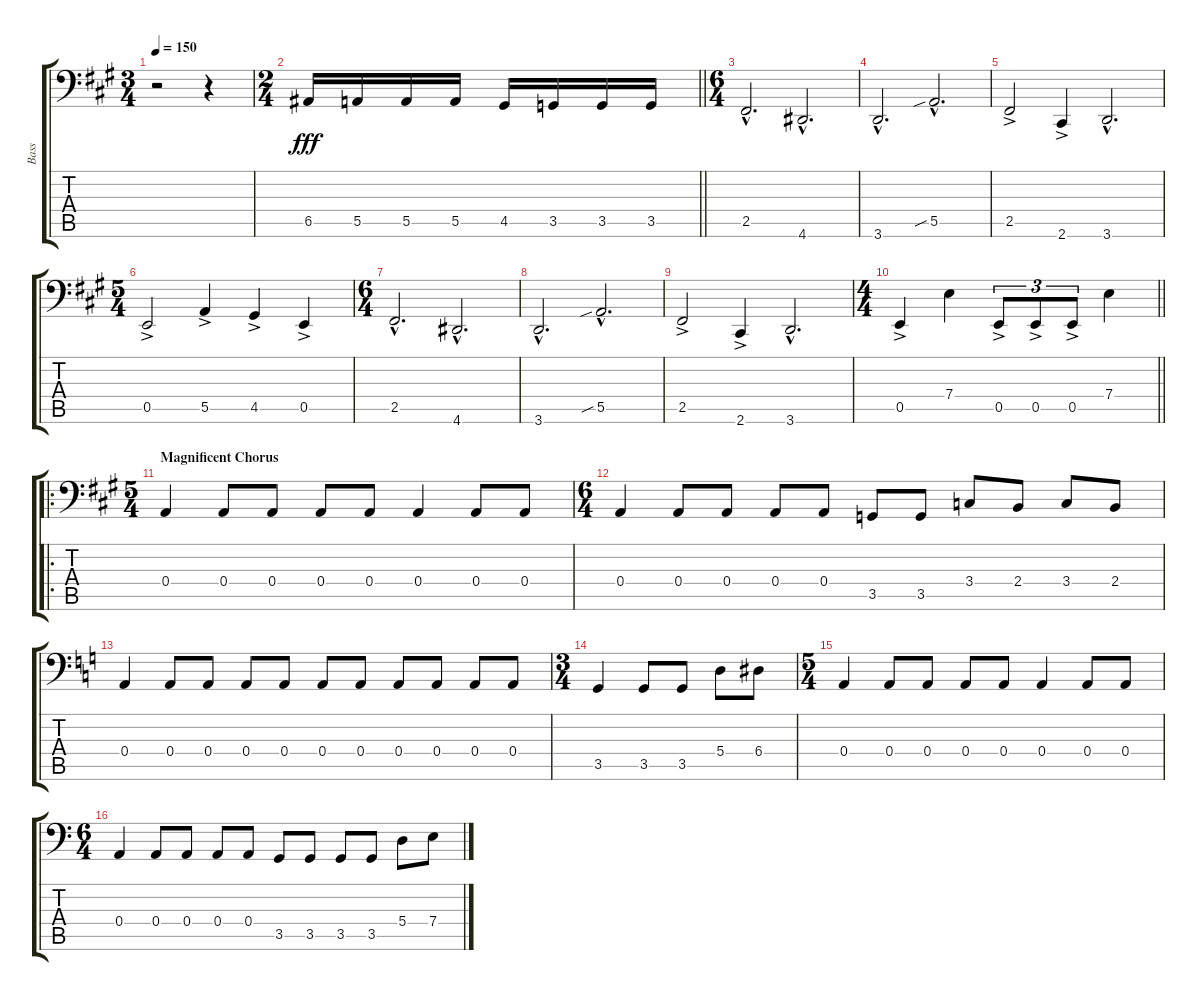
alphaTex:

\track ("Bass" "Bass") {instrument electricbassfinger}
\staff {score tabs}
\tuning (B2 G2 D2 A1 E1 B0) {hide}
\ts (3 4)
\tempo 150
\clef f4
\ks a
r.2{dy fff} r.4 |
\ts (2 4)
\barLineRight lightlight
6.5.16 5.5.16 5.5.16 5.5.16 4.5.16 3.5.16 3.5.16 3.5.16 |
\ts (6 4)
2.5{hac}.2{d} 4.6{hac}.2{d} |
3.6{hac}.2{d} 5.5{sib hac}.2{d} |
2.5{ac}.2 2.6{ac}.4 3.6{hac}.2{d} |
\ts (5 4)
0.5{ac}.2 5.5{ac}.4 4.5{ac}.4 0.5{ac}.4 |
\ts (6 4)
2.5{hac}.2{d} 4.6{hac}.2{d} |
3.6{hac}.2{d} 5.5{sib hac}.2{d} |
2.5{ac}.2 2.6{ac}.4 3.6{hac}.2{d} |
\ts (4 4)
\barLineRight lightlight
0.5{ac}.4 7.4.4 0.5{ac}.8{tu (3 2)} 0.5{ac}.8{tu (3 2)} 0.5{ac}.8{tu (3 2)} 7.4.4 |
\ro
\ts (5 4)
\section ("" "Magnificent Chorus")
0.4.4 0.4.8 0.4.8 0.4.8 0.4.8 0.4.4 0.4.8 0.4.8 |
\ts (6 4)
0.4.4 0.4.8 0.4.8 0.4.8 0.4.8 3.5.8 3.5.8 3.4.8 2.4.8 3.4.8 2.4.8 |
\ks c
0.4.4 0.4.8 0.4.8 0.4.8 0.4.8 0.4.8 0.4.8 0.4.8 0.4.8 0.4.8 0.4.8 |
\ts (3 4)
3.5.4 3.5.8 3.5.8 5.4.8 6.4.8 |
\ts (5 4)
0.4.4 0.4.8 0.4.8 0.4.8 0.4.8 0.4.4 0.4.8 0.4.8 |
\ts (6 4)
0.4.4 0.4.8 0.4.8 0.4.8 0.4.8 3.5.8 3.5.8 3.5.8 3.5.8 5.4.8 7.4.8
